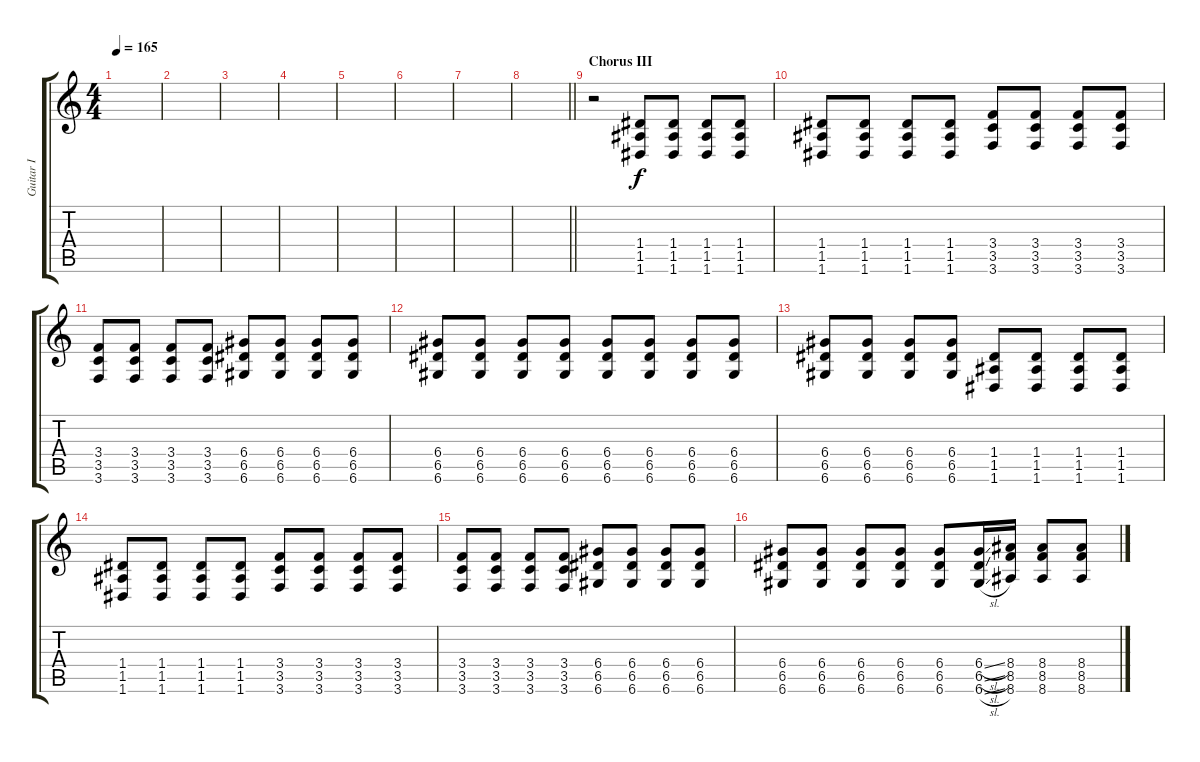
\track ("Guitar I" "Guitar I") {instrument distortionguitar}
\staff {score tabs}
\tuning (E4 B3 G3 D3 A2 D2) {hide}
\ts (4 4)
\tempo 165
\clef g2
\ks c
|
|
|
|
|
|
|
\barLineRight lightlight
|
\section ("" "Chorus III")
r.2 (1.4 1.5 1.6).8 (1.4 1.5 1.6).8 (1.4 1.5 1.6).8 (1.4 1.5 1.6).8 |
(1.4 1.5 1.6).8 (1.4 1.5 1.6).8 (1.4 1.5 1.6).8 (1.4 1.5 1.6).8 (3.4 3.5 3.6).8 (3.4 3.5 3.6).8 (3.4 3.5 3.6).8 (3.4 3.5 3.6).8 |
(3.4 3.5 3.6).8 (3.4 3.5 3.6).8 (3.4 3.5 3.6).8 (3.4 3.5 3.6).8 (6.4 6.5 6.6).8 (6.4 6.5 6.6).8 (6.4 6.5 6.6).8 (6.4 6.5 6.6).8 |
(6.4 6.5 6.6).8 (6.4 6.5 6.6).8 (6.4 6.5 6.6).8 (6.4 6.5 6.6).8 (6.4 6.5 6.6).8 (6.4 6.5 6.6).8 (6.4 6.5 6.6).8 (6.4 6.5 6.6).8 |
(6.4 6.5 6.6).8 (6.4 6.5 6.6).8 (6.4 6.5 6.6).8 (6.4 6.5 6.6).8 (1.4 1.5 1.6).8 (1.4 1.5 1.6).8 (1.4 1.5 1.6).8 (1.4 1.5 1.6).8 |
(1.4 1.5 1.6).8 (1.4 1.5 1.6).8 (1.4 1.5 1.6).8 (1.4 1.5 1.6).8 (3.4 3.5 3.6).8 (3.4 3.5 3.6).8 (3.4 3.5 3.6).8 (3.4 3.5 3.6).8 |
(3.4 3.5 3.6).8 (3.4 3.5 3.6).8 (3.4 3.5 3.6).8 (3.4 3.5 3.6).8 (6.4 6.5 6.6).8 (6.4 6.5 6.6).8 (6.4 6.5 6.6).8 (6.4 6.5 6.6).8 |
(6.4 6.5 6.6).8 (6.4 6.5 6.6).8 (6.4 6.5 6.6).8 (6.4 6.5 6.6).8 (6.4 6.5 6.6).8 (6.4{sl} 6.5{sl} 6.6{sl}).16 (8.4 8.5 8.6).16 (8.4 8.5 8.6).8 (8.4 8.5 8.6).8
